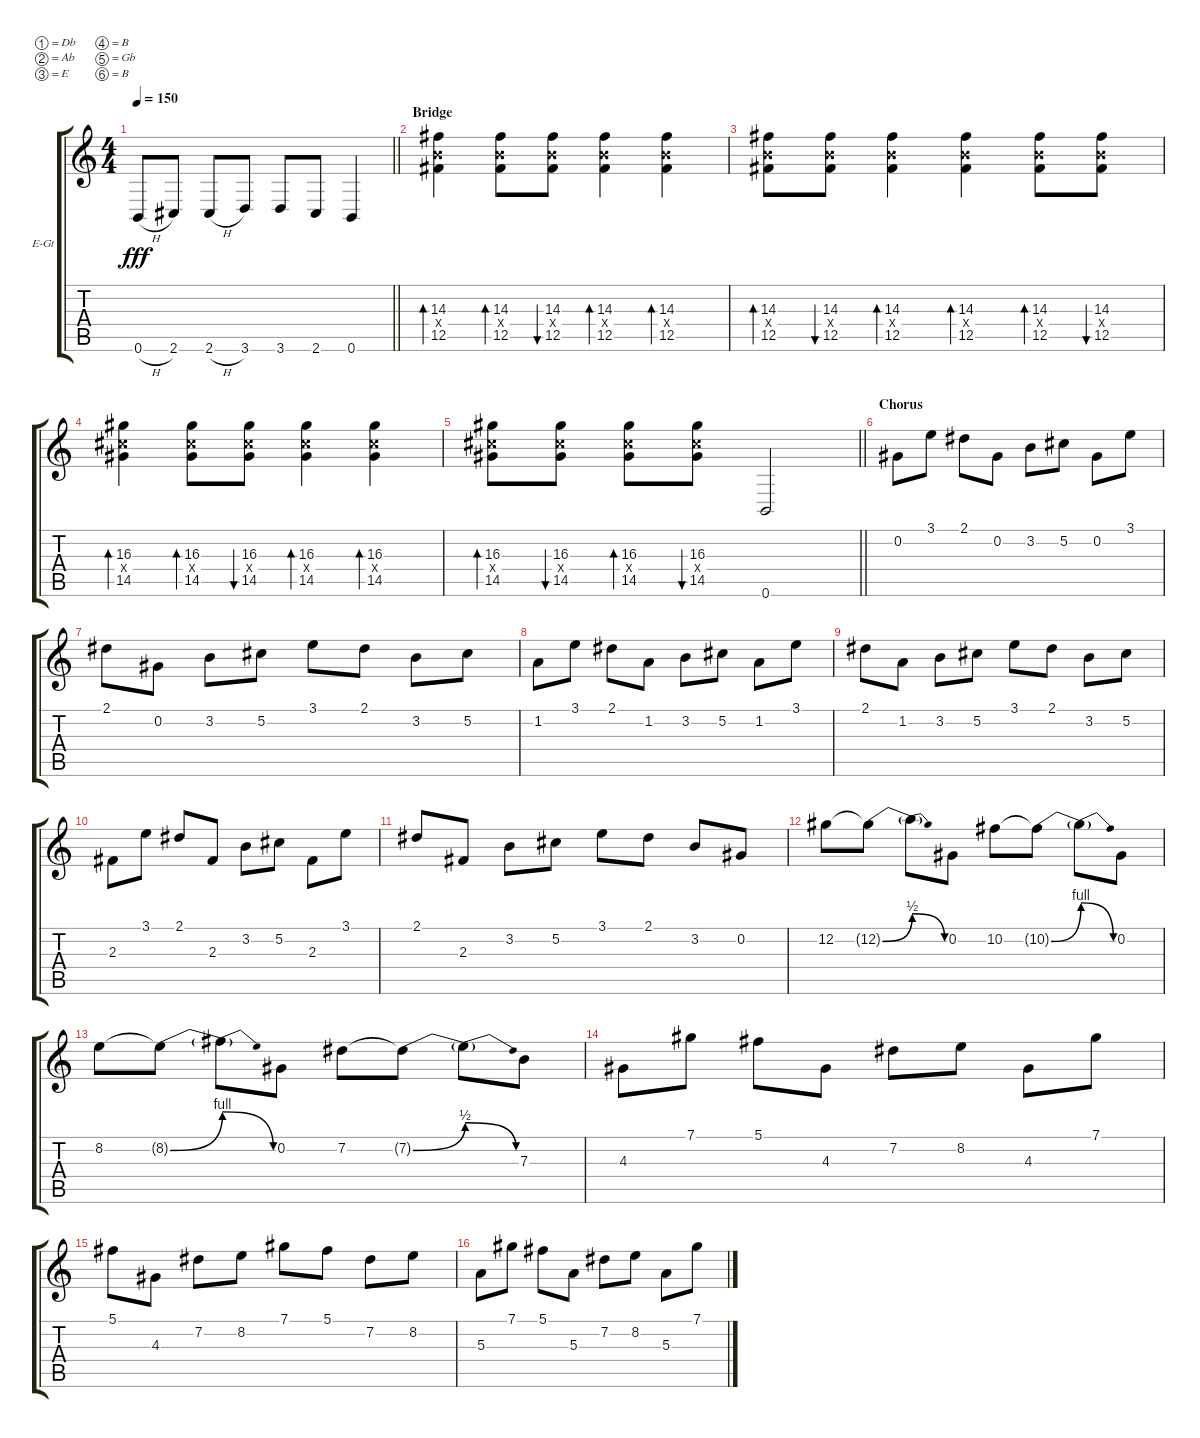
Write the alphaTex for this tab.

\bracketExtendMode groupsimilarinstruments
\firstSystemTrackNameOrientation horizontal
\otherSystemsTrackNameOrientation horizontal
\track ("Robb Flynn (Distorted)" "E-Gt") {instrument distortionguitar}
\staff {score tabs}
\tuning (Db4 Ab3 E3 B2 Gb2 B1)
\ts (4 4)
\tempo 150
\clef g2
\barLineRight lightlight
\ks c
0.6{h}.8{dy fff} 2.6.8 2.6{h}.8 3.6.8 3.6.8 2.6.8 0.6.4 |
\section ("" "Bridge")
(12.4{x} 14.3 12.5).4{bd 30} (12.4{x} 14.3 12.5).8{bd 30} (12.4{x} 14.3 12.5).8{bu 30} (12.4{x} 14.3 12.5).4{bd 30} (12.4{x} 14.3 12.5).4{bd 30} |
(12.4{x} 14.3 12.5).8{bd 30} (12.4{x} 14.3 12.5).8{bu 30} (12.4{x} 14.3 12.5).4{bd 30} (12.4{x} 14.3 12.5).4{bd 30} (12.4{x} 14.3 12.5).8{bd 30} (12.4{x} 14.3 12.5).8{bu 30} |
(14.4{x} 16.3 14.5).4{bd 30} (14.4{x} 16.3 14.5).8{bd 30} (14.4{x} 16.3 14.5).8{bu 30} (14.4{x} 16.3 14.5).4{bd 30} (14.4{x} 16.3 14.5).4{bd 30} |
\barLineRight lightlight
(14.4{x} 16.3 14.5).8{bd 30} (14.4{x} 16.3 14.5).8{bu 30} (14.4{x} 16.3 14.5).8{bd 30} (14.4{x} 16.3 14.5).8{bu 30} 0.6.2 |
\section ("" "Chorus")
0.2.8 3.1.8 2.1.8 0.2.8 3.2.8 5.2.8 0.2.8 3.1.8 |
2.1.8 0.2.8 3.2.8 5.2.8 3.1.8 2.1.8 3.2.8 5.2.8 |
1.2.8 3.1.8 2.1.8 1.2.8 3.2.8 5.2.8 1.2.8 3.1.8 |
2.1.8 1.2.8 3.2.8 5.2.8 3.1.8 2.1.8 3.2.8 5.2.8 |
2.3.8 3.1.8 2.1.8 2.3.8 3.2.8 5.2.8 2.3.8 3.1.8 |
2.1.8 2.3.8 3.2.8 5.2.8 3.1.8 2.1.8 3.2.8 0.2.8 |
12.2.8 12.2{be (bend 0 0 60 2) t}.8 12.2{be (release 0 2 60 0) t}.8 0.2.8 10.2.8 10.2{be (bend 0 0 60 4) t}.8 10.2{be (release 0 4 60 0) t}.8 0.2.8 |
8.2.8 8.2{be (bend 0 0 60 4) t}.8 8.2{be (release 0 4 60 0) t}.8 0.2.8 7.2.8 7.2{be (bend 0 0 60 2) t}.8 7.2{be (release 0 2 60 0) t}.8 7.3.8 |
4.3.8 7.1.8 5.1.8 4.3.8 7.2.8 8.2.8 4.3.8 7.1.8 |
5.1.8 4.3.8 7.2.8 8.2.8 7.1.8 5.1.8 7.2.8 8.2.8 |
5.3.8 7.1.8 5.1.8 5.3.8 7.2.8 8.2.8 5.3.8 7.1.8
